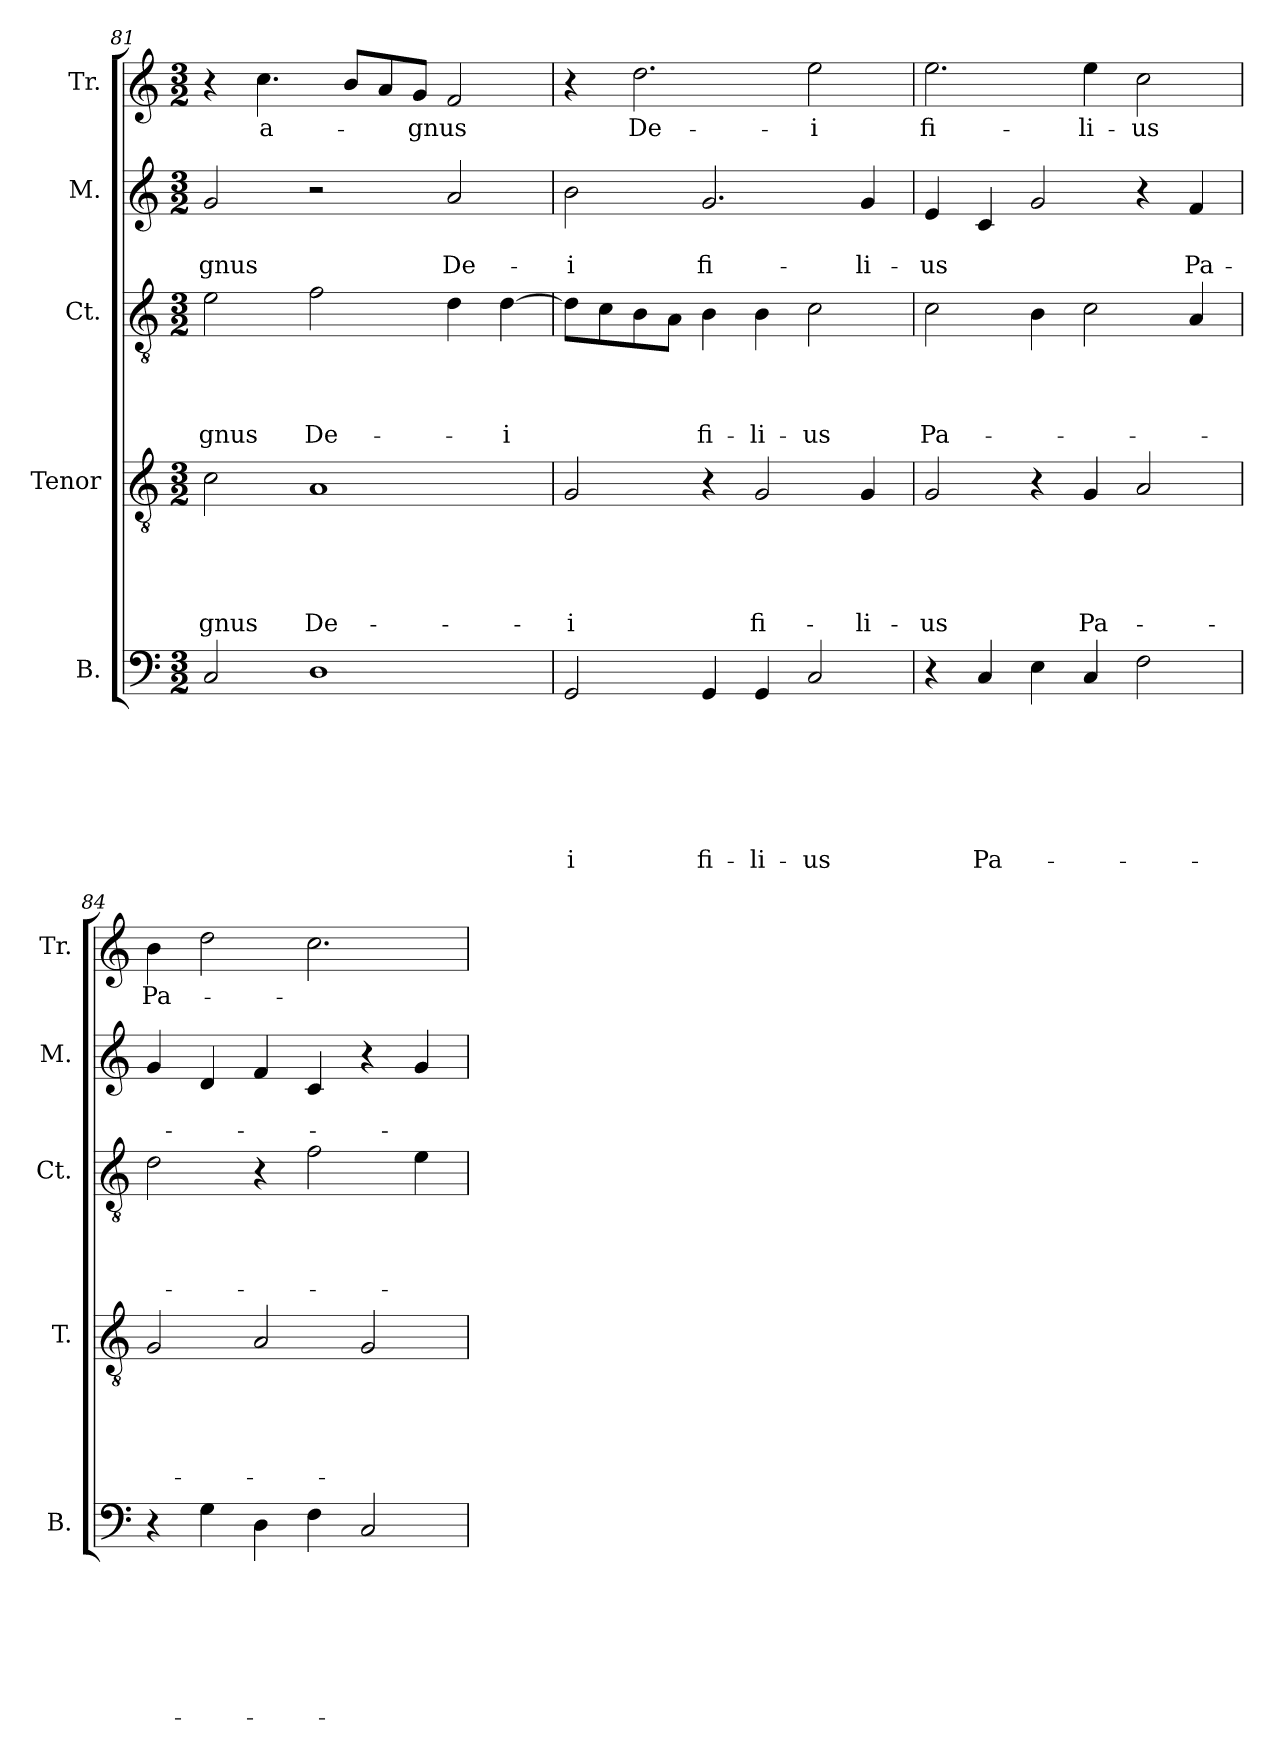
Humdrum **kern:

**kern	**text	**text	**text	**text	**text	**text	**text	**kern	**text	**text	**text	**text	**text	**kern	**text	**text	**text	**text	**kern	**text	**text	**kern	**text
*part5	*part5	*part5	*part5	*part5	*part5	*part5	*part5	*part4	*part4	*part4	*part4	*part4	*part4	*part3	*part3	*part3	*part3	*part3	*part2	*part2	*part2	*part1	*part1
*staff5	*staff5	*staff5	*staff5	*staff5	*staff5	*staff5	*staff5	*staff4	*staff4	*staff4	*staff4	*staff4	*staff4	*staff3	*staff3	*staff3	*staff3	*staff3	*staff2	*staff2	*staff2	*staff1	*staff1
*I"B.	*	*	*	*	*	*	*	*I"Tenor	*	*	*	*	*	*I"Ct.	*	*	*	*	*I"M.	*	*	*I"Tr.	*
*I'B.	*	*	*	*	*	*	*	*I'T.	*	*	*	*	*	*I'Ct.	*	*	*	*	*I'M.	*	*	*I'Tr.	*
!!LO:LB:g=z
*clefF4	*	*	*	*	*	*	*	*clefGv2	*	*	*	*	*	*clefGv2	*	*	*	*	*clefG2	*	*	*clefG2	*
*k[]	*	*	*	*	*	*	*	*k[]	*	*	*	*	*	*k[]	*	*	*	*	*k[]	*	*	*k[]	*
*C:	*	*	*	*	*	*	*	*C:	*	*	*	*	*	*C:	*	*	*	*	*C:	*	*	*C:	*
*M3/2	*	*	*	*	*	*	*	*M3/2	*	*	*	*	*	*M3/2	*	*	*	*	*M3/2	*	*	*M3/2	*
=81	=81	=81	=81	=81	=81	=81	=81	=81	=81	=81	=81	=81	=81	=81	=81	=81	=81	=81	=81	=81	=81	=81	=81
!	!	!	!	!	!	!	!	!	!	!	!	!	!LO:LY:b	!	!	!	!	!LO:LY:b	!	!	!LO:LY:b	!	!
2C/	.	.	.	.	.	.	.	2c\	.	.	.	.	-gnus	2e\	.	.	.	-gnus	2g/	.	-gnus	4r	.
!	!	!	!	!	!	!	!	!	!	!	!	!	!	!	!	!	!	!	!	!	!	!	!LO:LY:b
.	.	.	.	.	.	.	.	.	.	.	.	.	.	.	.	.	.	.	.	.	.	4.cc\	a-
!	!	!	!	!	!	!	!	!	!	!	!	!	!LO:LY:b	!	!	!	!	!LO:LY:b	!	!	!	!	!
1D	.	.	.	.	.	.	.	1A	.	.	.	.	De-	2f\	.	.	.	De-	2r	.	.	.	.
.	.	.	.	.	.	.	.	.	.	.	.	.	.	.	.	.	.	.	.	.	.	8b/L	.
.	.	.	.	.	.	.	.	.	.	.	.	.	.	.	.	.	.	.	.	.	.	8a/	.
!	!	!	!	!	!	!	!	!	!	!	!	!	!	!	!	!	!	!	!	!	!	!	!LO:LY:b
.	.	.	.	.	.	.	.	.	.	.	.	.	.	.	.	.	.	.	.	.	.	8g/J	-gnus
!	!	!	!	!	!	!	!	!	!	!	!	!	!	!	!	!	!	!	!	!	!LO:LY:b	!	!
.	.	.	.	.	.	.	.	.	.	.	.	.	.	4d\	.	.	.	.	2a/	.	De-	2f/	.
!	!	!	!	!	!	!	!	!	!	!	!	!	!	!	!	!	!	!LO:LY:b:rj	!	!	!	!	!
.	.	.	.	.	.	.	.	.	.	.	.	.	.	[>4d\	.	.	.	-i	.	.	.	.	.
=82	=82	=82	=82	=82	=82	=82	=82	=82	=82	=82	=82	=82	=82	=82	=82	=82	=82	=82	=82	=82	=82	=82	=82
!	!	!	!	!	!	!	!LO:LY:b	!	!	!	!	!	!LO:LY:b	!	!	!	!	!	!	!	!LO:LY:b	!	!
2GG/	.	.	.	.	.	.	-i	2G/	.	.	.	.	-i	8d\L]	.	.	.	.	2b\	.	-i	4r	.
.	.	.	.	.	.	.	.	.	.	.	.	.	.	8c\	.	.	.	.	.	.	.	.	.
!	!	!	!	!	!	!	!	!	!	!	!	!	!	!	!	!	!	!	!	!	!	!	!LO:LY:b
.	.	.	.	.	.	.	.	.	.	.	.	.	.	8B\	.	.	.	.	.	.	.	2.dd\	De-
.	.	.	.	.	.	.	.	.	.	.	.	.	.	8A\J	.	.	.	.	.	.	.	.	.
!	!	!	!	!	!	!	!LO:LY:b	!	!	!	!	!	!	!	!	!	!	!LO:LY:b	!	!	!LO:LY:b	!	!
4GG/	.	.	.	.	.	.	fi-	4r	.	.	.	.	.	4B\	.	.	.	fi-	2.g/	.	fi-	.	.
!	!	!	!	!	!	!	!LO:LY:b	!	!	!	!	!	!LO:LY:b	!	!	!	!	!LO:LY:b	!	!	!	!	!
4GG/	.	.	.	.	.	.	-li-	2G/	.	.	.	.	fi-	4B\	.	.	.	-li-	.	.	.	.	.
!	!	!	!	!	!	!	!LO:LY:b	!	!	!	!	!	!	!	!	!	!	!LO:LY:b	!	!	!	!	!LO:LY:b
2C/	.	.	.	.	.	.	-us	.	.	.	.	.	.	2c\	.	.	.	-us	.	.	.	2ee\	-i
!	!	!	!	!	!	!	!	!	!	!	!	!	!LO:LY:b	!	!	!	!	!	!	!	!LO:LY:b	!	!
.	.	.	.	.	.	.	.	4G/	.	.	.	.	-li-	.	.	.	.	.	4g/	.	-li-	.	.
=83	=83	=83	=83	=83	=83	=83	=83	=83	=83	=83	=83	=83	=83	=83	=83	=83	=83	=83	=83	=83	=83	=83	=83
!	!	!	!	!	!	!	!	!	!	!	!	!	!LO:LY:b	!	!	!	!	!LO:LY:b	!	!	!LO:LY:b	!	!LO:LY:b
4r	.	.	.	.	.	.	.	2G/	.	.	.	.	-us	2c\	.	.	.	Pa-	4e/	.	-us	2.ee\	fi-
!	!	!	!	!	!	!	!LO:LY:b	!	!	!	!	!	!	!	!	!	!	!	!	!	!	!	!
4C/	.	.	.	.	.	.	Pa-	.	.	.	.	.	.	.	.	.	.	.	4c/	.	.	.	.
4E\	.	.	.	.	.	.	.	4r	.	.	.	.	.	4B\	.	.	.	.	2g/	.	.	.	.
!	!	!	!	!	!	!	!	!	!	!	!	!	!LO:LY:b	!	!	!	!	!	!	!	!	!	!LO:LY:b
4C/	.	.	.	.	.	.	.	4G/	.	.	.	.	Pa-	2c\	.	.	.	.	.	.	.	4ee\	-li-
!	!	!	!	!	!	!	!	!	!	!	!	!	!	!	!	!	!	!	!	!	!	!	!LO:LY:b
2F\	.	.	.	.	.	.	.	2A/	.	.	.	.	.	.	.	.	.	.	4r	.	.	2cc\	-us
!	!	!	!	!	!	!	!	!	!	!	!	!	!	!	!	!	!	!	!	!	!LO:LY:b	!	!
.	.	.	.	.	.	.	.	.	.	.	.	.	.	4A/	.	.	.	.	4f/	.	Pa-	.	.
=84	=84	=84	=84	=84	=84	=84	=84	=84	=84	=84	=84	=84	=84	=84	=84	=84	=84	=84	=84	=84	=84	=84	=84
!	!	!	!	!	!	!	!	!	!	!	!	!	!	!	!	!	!	!	!	!	!	!	!LO:LY:b
4r	.	.	.	.	.	.	.	2G/	.	.	.	.	.	2d\	.	.	.	.	4g/	.	.	4b\	Pa-
4G\	.	.	.	.	.	.	.	.	.	.	.	.	.	.	.	.	.	.	4d/	.	.	2dd\	.
4D\	.	.	.	.	.	.	.	2A/	.	.	.	.	.	4r	.	.	.	.	4f/	.	.	.	.
4F\	.	.	.	.	.	.	.	.	.	.	.	.	.	2f\	.	.	.	.	4c/	.	.	2.cc\	.
2C/	.	.	.	.	.	.	.	2G/	.	.	.	.	.	.	.	.	.	.	4r	.	.	.	.
.	.	.	.	.	.	.	.	.	.	.	.	.	.	4e\	.	.	.	.	4g/	.	.	.	.
=	=	=	=	=	=	=	=	=	=	=	=	=	=	=	=	=	=	=	=	=	=	=	=
*-	*-	*-	*-	*-	*-	*-	*-	*-	*-	*-	*-	*-	*-	*-	*-	*-	*-	*-	*-	*-	*-	*-	*-
